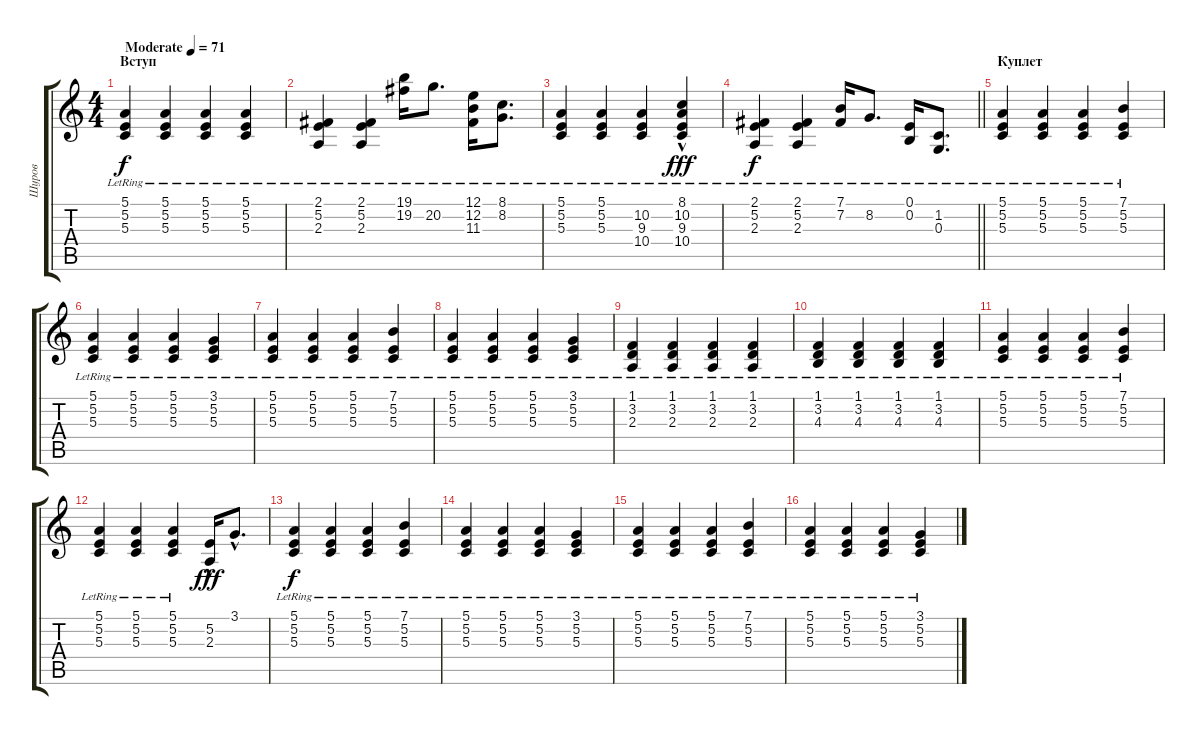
\track ("Шуров" "Шуров") {instrument brightacousticpiano}
\staff {score tabs}
\tuning (E4 B3 G3 D3 A2 E2) {hide}
\ts (4 4)
\section ("" "Вступ")
\tempo (71 "Moderate")
\clef g2
\ks c
(5.1{lr} 5.2{lr} 5.3{lr}).4{dy f instrument brightacousticpiano} (5.1{lr} 5.2{lr} 5.3{lr}).4 (5.1{lr} 5.2{lr} 5.3{lr}).4 (5.1{lr} 5.2{lr} 5.3{lr}).4 |
(2.1{lr} 5.2{lr} 2.3{lr}).4 (2.1{lr} 5.2{lr} 2.3{lr}).4 (19.1{lr} 19.2{lr}).16 20.2{lr}.8{d} (12.1{lr} 12.2{lr} 11.3{lr}).16 (8.1{lr} 8.2{lr}).8{d} |
(5.1{lr} 5.2{lr} 5.3{lr}).4 (5.1{lr} 5.2{lr} 5.3{lr}).4 (10.2{lr} 9.3{lr} 10.4).4 (8.1{hac lr} 10.2{lr} 9.3{lr} 10.4).4{dy fff} |
\barLineRight lightlight
(2.1{lr} 5.2{lr} 2.3{lr}).4{dy f} (2.1{lr} 5.2{lr} 2.3{lr}).4 (7.1{lr} 7.2{lr}).16 8.2{lr}.8{d} (0.1{lr} 0.2{lr}).16 (1.2{lr} 0.3).8{d} |
\section ("" "Куплет")
(5.1{lr} 5.2{lr} 5.3{lr}).4 (5.1{lr} 5.2{lr} 5.3{lr}).4 (5.1{lr} 5.2{lr} 5.3{lr}).4 (7.1{lr} 5.2{lr} 5.3{lr}).4 |
(5.1{lr} 5.2{lr} 5.3{lr}).4 (5.1{lr} 5.2{lr} 5.3{lr}).4 (5.1{lr} 5.2{lr} 5.3{lr}).4 (3.1{lr} 5.2{lr} 5.3{lr}).4 |
(5.1{lr} 5.2{lr} 5.3{lr}).4 (5.1{lr} 5.2{lr} 5.3{lr}).4 (5.1{lr} 5.2{lr} 5.3{lr}).4 (7.1{lr} 5.2{lr} 5.3{lr}).4 |
(5.1{lr} 5.2{lr} 5.3{lr}).4 (5.1{lr} 5.2{lr} 5.3{lr}).4 (5.1{lr} 5.2{lr} 5.3{lr}).4 (3.1{lr} 5.2{lr} 5.3{lr}).4 |
(1.1{lr} 3.2{lr} 2.3{lr}).4 (1.1{lr} 3.2{lr} 2.3{lr}).4 (1.1{lr} 3.2{lr} 2.3{lr}).4 (1.1{lr} 3.2{lr} 2.3{lr}).4 |
(1.1{lr} 3.2{lr} 4.3{lr}).4 (1.1{lr} 3.2{lr} 4.3{lr}).4 (1.1{lr} 3.2{lr} 4.3{lr}).4 (1.1{lr} 3.2{lr} 4.3{lr}).4 |
(5.1{lr} 5.2{lr} 5.3{lr}).4 (5.1{lr} 5.2{lr} 5.3{lr}).4 (5.1{lr} 5.2{lr} 5.3{lr}).4 (7.1{lr} 5.2{lr} 5.3{lr}).4 |
(5.1{lr} 5.2{lr} 5.3{lr}).4 (5.1{lr} 5.2{lr} 5.3{lr}).4 (5.1{lr} 5.2{lr} 5.3{lr}).4 (5.2{hac} 2.3{hac}).16{dy fff} 3.1{hac}.8{d} |
(5.1{lr} 5.2{lr} 5.3{lr}).4{dy f} (5.1{lr} 5.2{lr} 5.3{lr}).4 (5.1{lr} 5.2{lr} 5.3{lr}).4 (7.1{lr} 5.2{lr} 5.3{lr}).4 |
(5.1{lr} 5.2{lr} 5.3{lr}).4 (5.1{lr} 5.2{lr} 5.3{lr}).4 (5.1{lr} 5.2{lr} 5.3{lr}).4 (3.1{lr} 5.2{lr} 5.3{lr}).4 |
(5.1{lr} 5.2{lr} 5.3{lr}).4 (5.1{lr} 5.2{lr} 5.3{lr}).4 (5.1{lr} 5.2{lr} 5.3{lr}).4 (7.1{lr} 5.2{lr} 5.3{lr}).4 |
(5.1{lr} 5.2{lr} 5.3{lr}).4 (5.1{lr} 5.2{lr} 5.3{lr}).4 (5.1{lr} 5.2{lr} 5.3{lr}).4 (3.1{lr} 5.2{lr} 5.3{lr}).4
